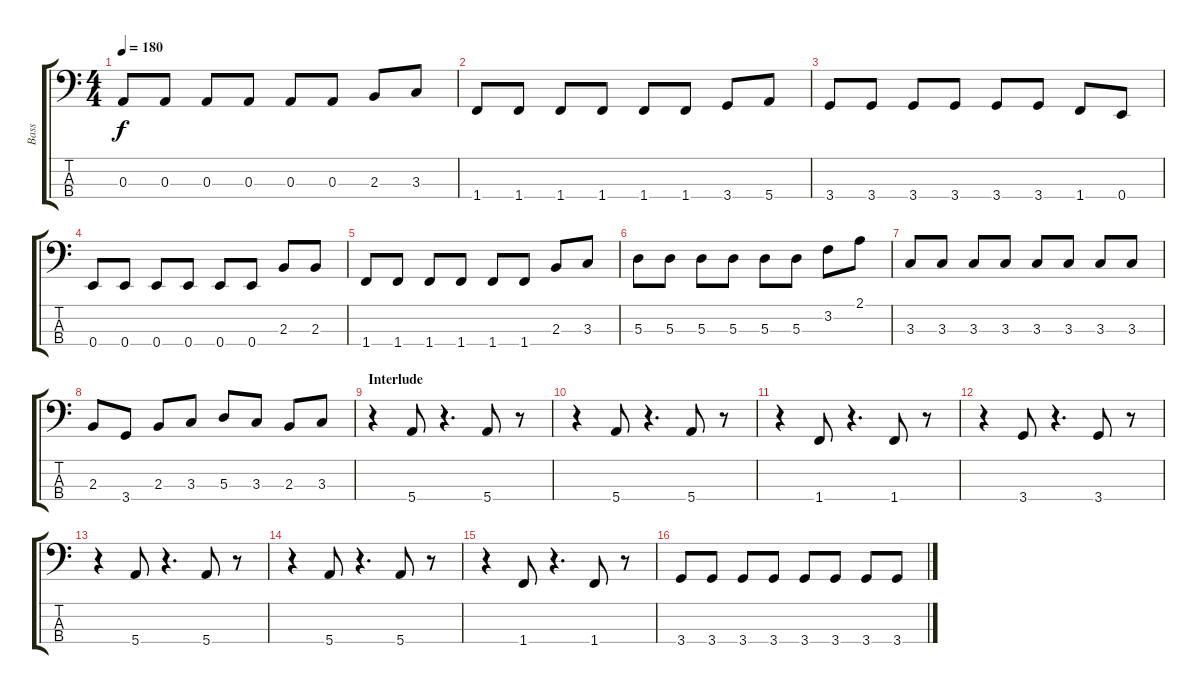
\track ("Bass" "Bass") {instrument electricbasspick}
\staff {score tabs}
\tuning (G2 D2 A1 E1) {hide}
\ts (4 4)
\tempo 180
\clef f4
\ks c
0.3.8{dy f} 0.3.8 0.3.8 0.3.8 0.3.8 0.3.8 2.3.8 3.3.8 |
1.4.8 1.4.8 1.4.8 1.4.8 1.4.8 1.4.8 3.4.8 5.4.8 |
3.4.8 3.4.8 3.4.8 3.4.8 3.4.8 3.4.8 1.4.8 0.4.8 |
0.4.8 0.4.8 0.4.8 0.4.8 0.4.8 0.4.8 2.3.8 2.3.8 |
1.4.8 1.4.8 1.4.8 1.4.8 1.4.8 1.4.8 2.3.8 3.3.8 |
5.3.8 5.3.8 5.3.8 5.3.8 5.3.8 5.3.8 3.2.8 2.1.8 |
3.3.8 3.3.8 3.3.8 3.3.8 3.3.8 3.3.8 3.3.8 3.3.8 |
2.3.8 3.4.8 2.3.8 3.3.8 5.3.8 3.3.8 2.3.8 3.3.8 |
\section ("" "Interlude")
r.4 5.4.8 r.4{d} 5.4.8 r.8 |
r.4 5.4.8 r.4{d} 5.4.8 r.8 |
r.4 1.4.8 r.4{d} 1.4.8 r.8 |
r.4 3.4.8 r.4{d} 3.4.8 r.8 |
r.4 5.4.8 r.4{d} 5.4.8 r.8 |
r.4 5.4.8 r.4{d} 5.4.8 r.8 |
r.4 1.4.8 r.4{d} 1.4.8 r.8 |
3.4.8 3.4.8 3.4.8 3.4.8 3.4.8 3.4.8 3.4.8 3.4.8
